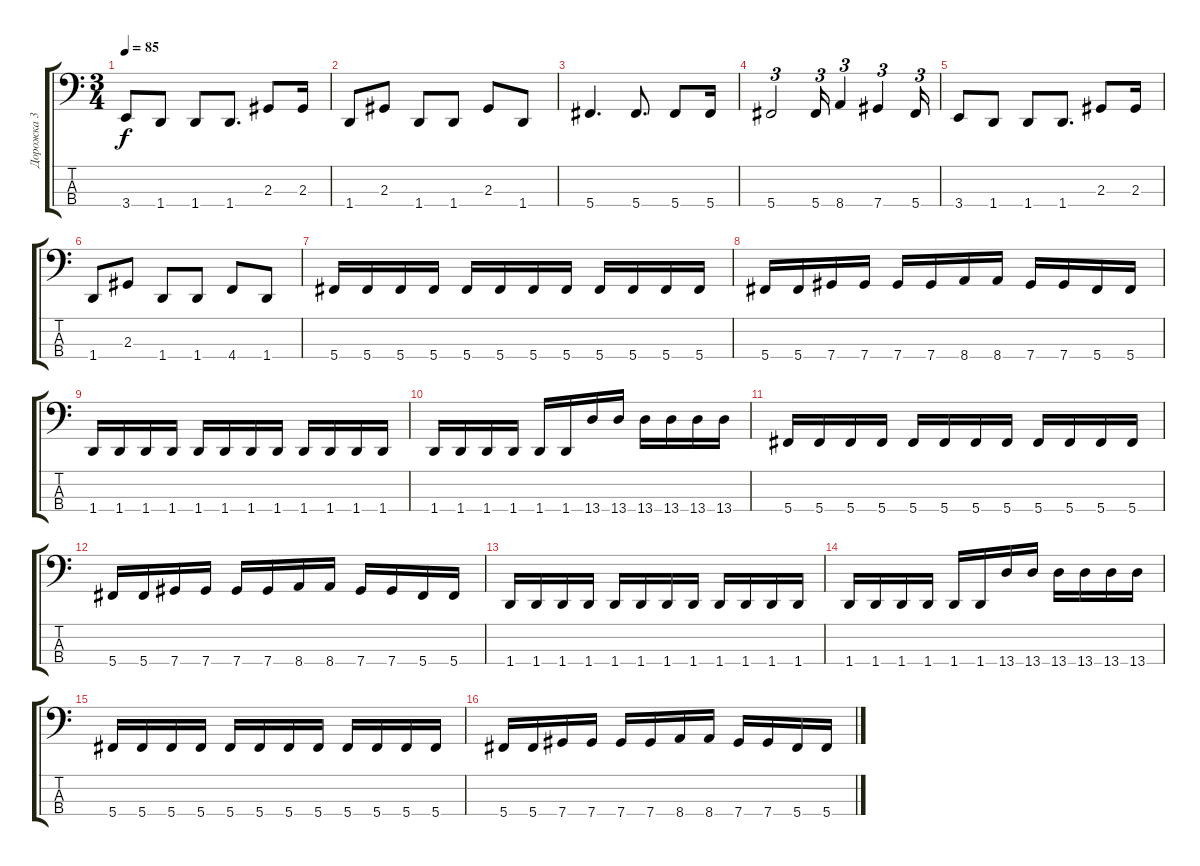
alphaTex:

\track ("Дорожка 3" "Дорожка 3") {instrument electricbassfinger}
\staff {score tabs}
\tuning (E2 B1 Gb1 Db1) {hide}
\ts (3 4)
\tempo 85
\clef f4
\ks c
3.4.8{dy f} 1.4.8 1.4.8 1.4.8{d} 2.3.8 2.3.16 |
1.4.8 2.3.8 1.4.8 1.4.8 2.3.8 1.4.8 |
5.4.4{d} 5.4.8{d} 5.4.8 5.4.16 |
5.4.2{tu (3 2)} 5.4.16{tu (3 2)} 8.4.4{tu (3 2)} 7.4.4{tu (3 2)} 5.4.16{tu (3 2)} |
3.4.8 1.4.8 1.4.8 1.4.8{d} 2.3.8 2.3.16 |
1.4.8 2.3.8 1.4.8 1.4.8 4.4.8 1.4.8 |
5.4.16 5.4.16 5.4.16 5.4.16 5.4.16 5.4.16 5.4.16 5.4.16 5.4.16 5.4.16 5.4.16 5.4.16 |
5.4.16 5.4.16 7.4.16 7.4.16 7.4.16 7.4.16 8.4.16 8.4.16 7.4.16 7.4.16 5.4.16 5.4.16 |
1.4.16 1.4.16 1.4.16 1.4.16 1.4.16 1.4.16 1.4.16 1.4.16 1.4.16 1.4.16 1.4.16 1.4.16 |
1.4.16 1.4.16 1.4.16 1.4.16 1.4.16 1.4.16 13.4.16 13.4.16 13.4.16 13.4.16 13.4.16 13.4.16 |
5.4.16 5.4.16 5.4.16 5.4.16 5.4.16 5.4.16 5.4.16 5.4.16 5.4.16 5.4.16 5.4.16 5.4.16 |
5.4.16 5.4.16 7.4.16 7.4.16 7.4.16 7.4.16 8.4.16 8.4.16 7.4.16 7.4.16 5.4.16 5.4.16 |
1.4.16 1.4.16 1.4.16 1.4.16 1.4.16 1.4.16 1.4.16 1.4.16 1.4.16 1.4.16 1.4.16 1.4.16 |
1.4.16 1.4.16 1.4.16 1.4.16 1.4.16 1.4.16 13.4.16 13.4.16 13.4.16 13.4.16 13.4.16 13.4.16 |
5.4.16 5.4.16 5.4.16 5.4.16 5.4.16 5.4.16 5.4.16 5.4.16 5.4.16 5.4.16 5.4.16 5.4.16 |
5.4.16 5.4.16 7.4.16 7.4.16 7.4.16 7.4.16 8.4.16 8.4.16 7.4.16 7.4.16 5.4.16 5.4.16
